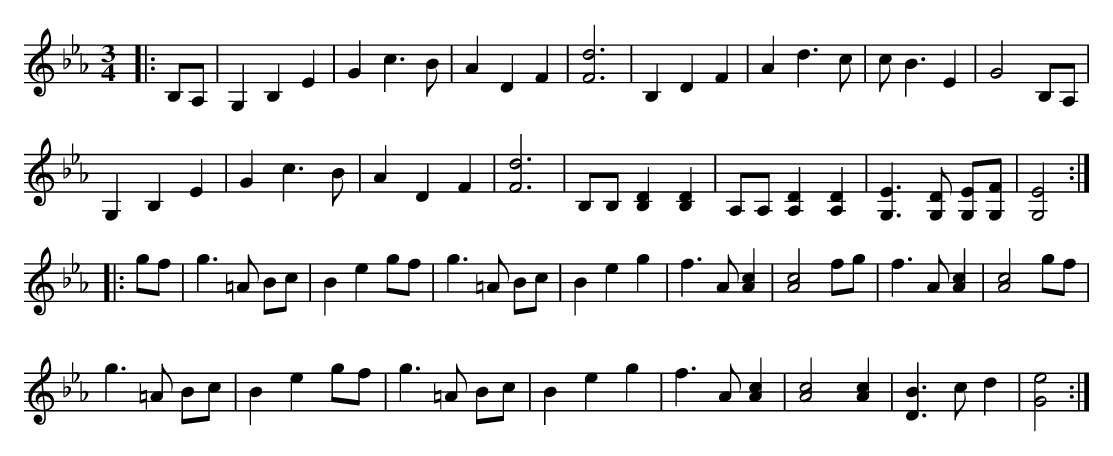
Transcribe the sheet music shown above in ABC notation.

X:1
M:3/4
K:Fdor
|:B,A,|G,2B,2E2|G2c3B|A2D2F2|[F6d6]|B,2D2F2|A2d3c|cB3E2|G4B,A,|
G,2B,2E2|G2c3B|A2D2F2|[F6d6]|[B,][B,][B,2D2][B,2D2]|[A,][A,][A,2D2][A,2D2]|[G,3E3][G,D] [G,E][G,F]|[G,4E4]:|
|:gf|g3=A Bc|B2e2gf|g3=A Bc|B2e2g2|f3A[A2c2]|[A4c4]fg|f3A[A2c2]|[A4c4]gf|
g3=A Bc|B2e2gf|g3=A Bc|B2e2g2|f3A[A2c2]|[A4c4][A2c2]|[D3B3]cd2|[G4e4]:|
